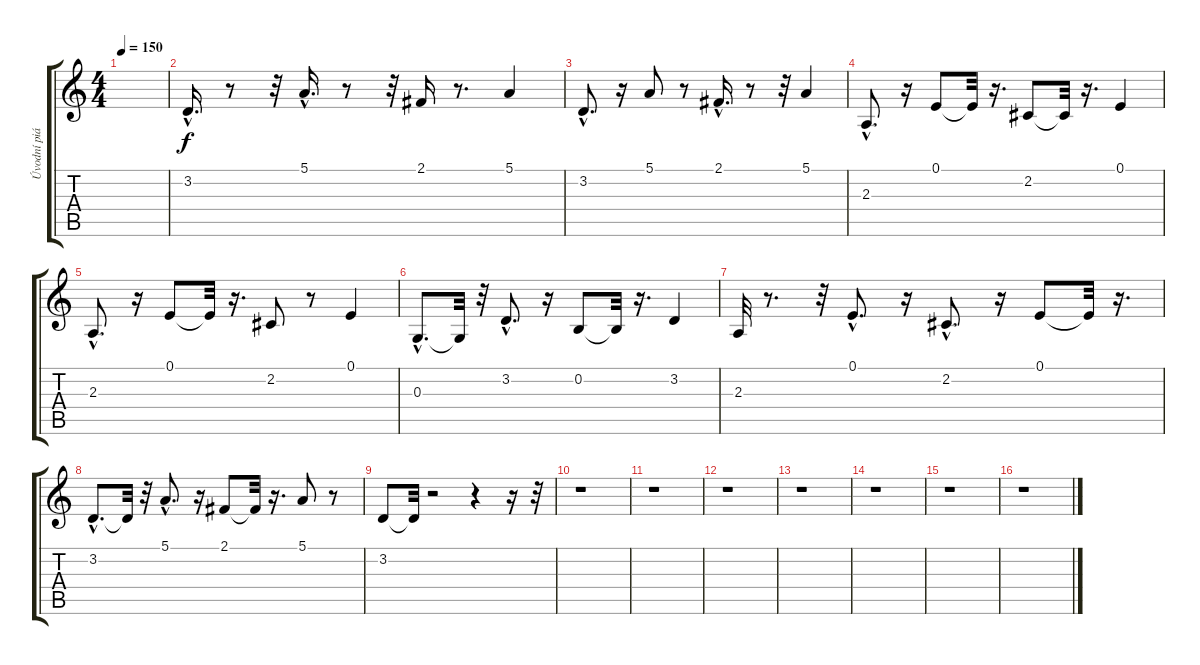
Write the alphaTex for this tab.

\track ("Úvodní piáno" "Úvodní piá") {instrument acousticgrandpiano}
\staff {score tabs}
\tuning (E4 B3 G3 D3 A2 E2) {hide}
\ts (4 4)
\tempo 150
\clef g2
\ks c
|
3.2{hac}.16{d} r.8 r.32 5.1{hac}.16{d} r.8 r.32 2.1.16 r.8{d} 5.1.4 |
3.2{hac}.8{d} r.16 5.1.8 r.8 2.1{hac}.16{d} r.8 r.32 5.1.4 |
2.3{hac}.8{d} r.16 0.1.8 0.1{t}.32 r.16{d} 2.2.8 2.2{t}.32 r.16{d} 0.1.4 |
2.3{hac}.8{d} r.16 0.1.8 0.1{t}.32 r.16{d} 2.2.8 r.8 0.1.4 |
0.3{hac}.8{d} 0.3{t}.32 r.32 3.2{hac}.8{d} r.16 0.2.8 0.2{t}.32 r.16{d} 3.2.4 |
2.3.32 r.8{d} r.32 0.1{hac}.8{d} r.16 2.2{hac}.8{d} r.16 0.1.8 0.1{t}.32 r.16{d} |
3.2{hac}.8{d} 3.2{t}.32 r.32 5.1{hac}.8{d} r.16 2.1.8 2.1{t}.32 r.16{d} 5.1.8 r.8 |
3.2.8 3.2{t}.32 r.2 r.4 r.16 r.32 |
r.1 |
r.1 |
r.1 |
r.1 |
r.1 |
r.1 |
r.1
